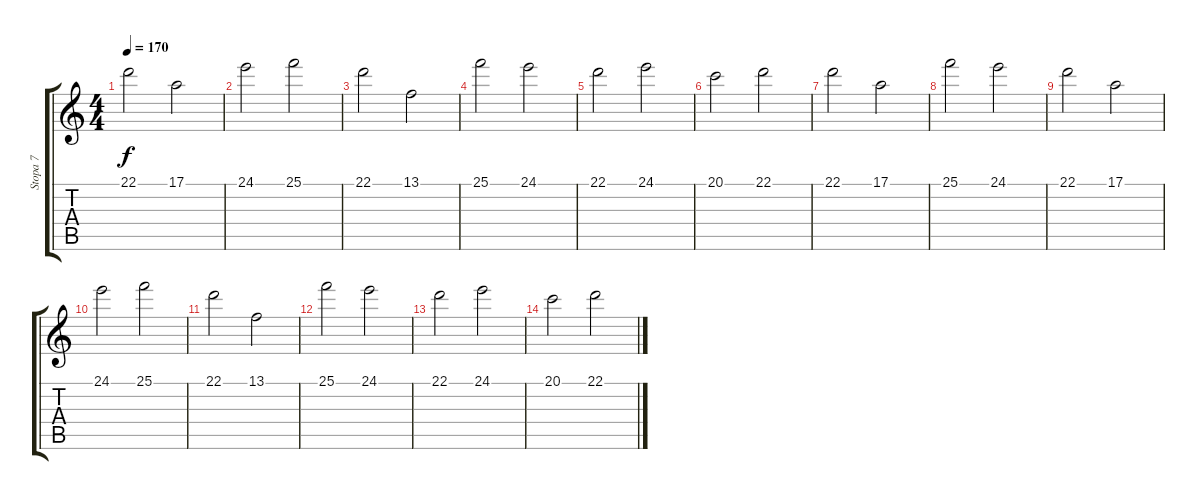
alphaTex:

\track ("Stopa 7" "Stopa 7") {instrument glockenspiel}
\staff {score tabs}
\tuning (E4 B3 G3 D3 A2 E2) {hide}
\ts (4 4)
\tempo 170
\clef g2
\ks c
22.1.2{dy f} 17.1.2 |
24.1.2 25.1.2 |
22.1.2 13.1.2 |
25.1.2 24.1.2 |
22.1.2 24.1.2 |
20.1.2 22.1.2 |
22.1.2 17.1.2 |
25.1.2 24.1.2 |
22.1.2 17.1.2 |
24.1.2 25.1.2 |
22.1.2 13.1.2 |
25.1.2 24.1.2 |
22.1.2 24.1.2 |
20.1.2 22.1.2
